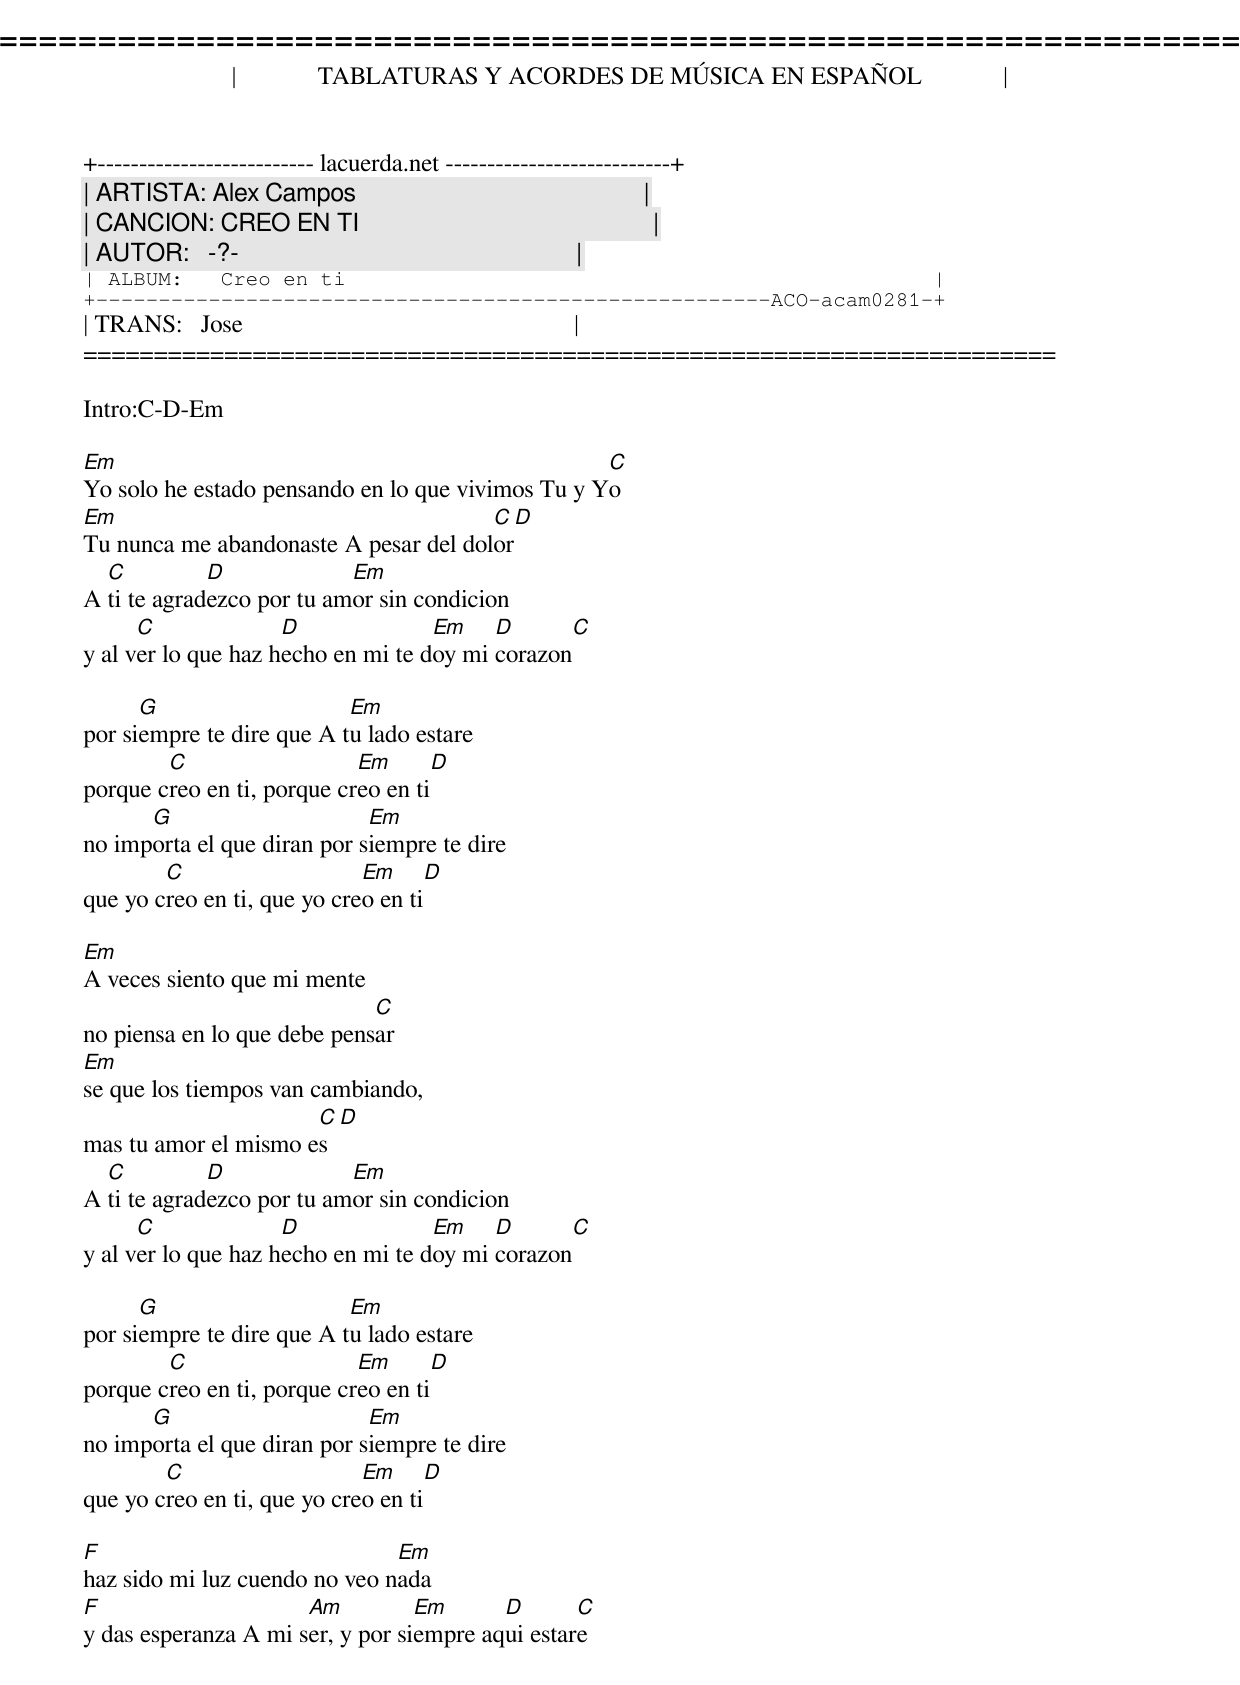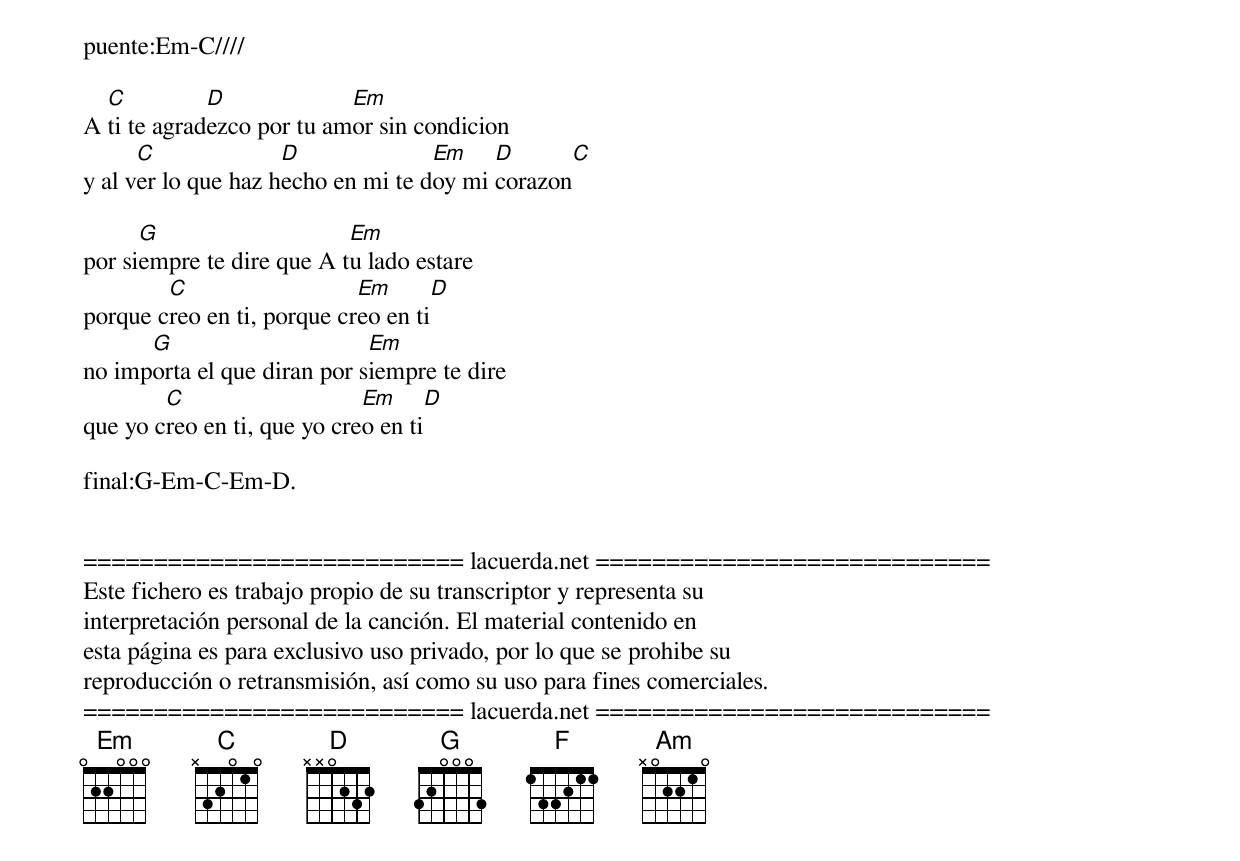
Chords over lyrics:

=====================================================================
|             TABLATURAS Y ACORDES DE MÚSICA EN ESPAÑOL             |
+-------------------------- lacuerda.net ---------------------------+
| ARTISTA: Alex Campos                                              |
| CANCION: CREO EN TI                                               |
| AUTOR:   -?-                                                      |
| ALBUM:   Creo en ti                                               |
+------------------------------------------------------ACO-acam0281-+
| TRANS:   Jose                                                     |
=====================================================================

Intro:C-D-Em

Em                                                 C
Yo solo he estado pensando en lo que vivimos Tu y Yo
Em                                     C    D
Tu nunca me abandonaste A pesar del dolor
  C          D             Em
A ti te agradezco por tu amor sin condicion
      C              D              Em    D      C
y al ver lo que haz hecho en mi te doy mi corazon

      G                    Em
por siempre te dire que A tu lado estare
        C                   Em       D
porque creo en ti, porque creo en ti
      G                      Em
no importa el que diran por siempre te dire
        C                    Em       D
que yo creo en ti, que yo creo en ti

Em
A veces siento que mi mente
                             C
no piensa en lo que debe pensar
Em
se que los tiempos van cambiando,
                      C   D
mas tu amor el mismo es
  C          D             Em
A ti te agradezco por tu amor sin condicion
      C              D              Em    D      C
y al ver lo que haz hecho en mi te doy mi corazon

      G                    Em
por siempre te dire que A tu lado estare
        C                   Em       D
porque creo en ti, porque creo en ti
      G                      Em
no importa el que diran por siempre te dire
        C                    Em       D
que yo creo en ti, que yo creo en ti

F                              Em
haz sido mi luz cuendo no veo nada
F                     Am          Em      D       C
y das esperanza A mi ser, y por siempre aqui estare

puente:Em-C////

  C          D             Em
A ti te agradezco por tu amor sin condicion
      C              D              Em    D      C
y al ver lo que haz hecho en mi te doy mi corazon

      G                    Em
por siempre te dire que A tu lado estare
        C                   Em       D
porque creo en ti, porque creo en ti
      G                      Em
no importa el que diran por siempre te dire
        C                    Em       D
que yo creo en ti, que yo creo en ti

final:G-Em-C-Em-D.


=========================== lacuerda.net ============================
Este fichero es trabajo propio de su transcriptor y representa su
interpretación personal de la canción. El material contenido en
esta página es para exclusivo uso privado, por lo que se prohibe su
reproducción o retransmisión, así como su uso para fines comerciales.
=========================== lacuerda.net ============================
